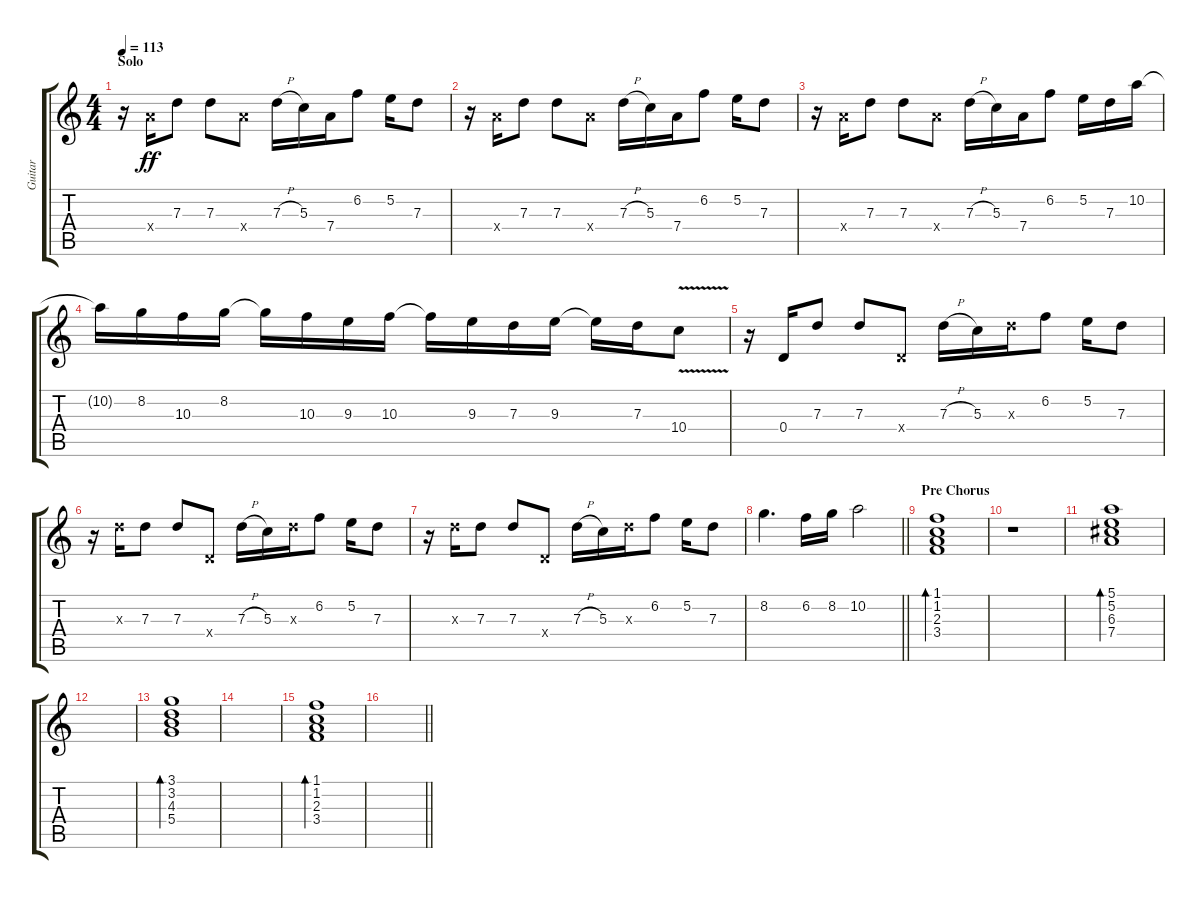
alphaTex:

\track ("Guitar" "Guitar") {instrument electricguitarclean}
\staff {score tabs}
\tuning (E4 B3 G3 D3 A2 E2) {hide}
\ts (4 4)
\section ("" "Solo")
\tempo 113
\clef g2
\ks c
r.16{dy ff} 7.4{x}.16 7.3.8 7.3.8 7.4{x}.8 7.3{h}.16 5.3.16 7.4.16 6.2.8 5.2.16 7.3.8 |
r.16 7.4{x}.16 7.3.8 7.3.8 7.4{x}.8 7.3{h}.16 5.3.16 7.4.16 6.2.8 5.2.16 7.3.8 |
r.16 7.4{x}.16 7.3.8 7.3.8 7.4{x}.8 7.3{h}.16 5.3.16 7.4.16 6.2.8 5.2.16 7.3.16 10.2.16 |
10.2{t}.16 8.2.16 10.3.16 8.2.16 8.2{t}.16 10.3.16 9.3.16 10.3.16 10.3{t}.16 9.3.16 7.3.16 9.3.16 9.3{t}.16 7.3.16 10.4{v}.8 |
r.16 0.4.16 7.3.8 7.3.8 0.4{x}.8 7.3{h}.16 5.3.16 7.3{x}.16 6.2.8 5.2.16 7.3.8 |
r.16 7.3{x}.16 7.3.8 7.3.8 0.4{x}.8 7.3{h}.16 5.3.16 7.3{x}.16 6.2.8 5.2.16 7.3.8 |
r.16 7.3{x}.16 7.3.8 7.3.8 0.4{x}.8 7.3{h}.16 5.3.16 7.3{x}.16 6.2.8 5.2.16 7.3.8 |
\barLineRight lightlight
8.2.4{d} 6.2.16 8.2.16 10.2.2 |
\section ("" "Pre Chorus")
(1.1 1.2 2.3 3.4).1{bd 240} |
r.1 |
(5.1 5.2 6.3 7.4).1{bd 240} |
|
(3.1 3.2 4.3 5.4).1{bd 240} |
|
(1.1 1.2 2.3 3.4).1{bd 240} |
\barLineRight lightlight
